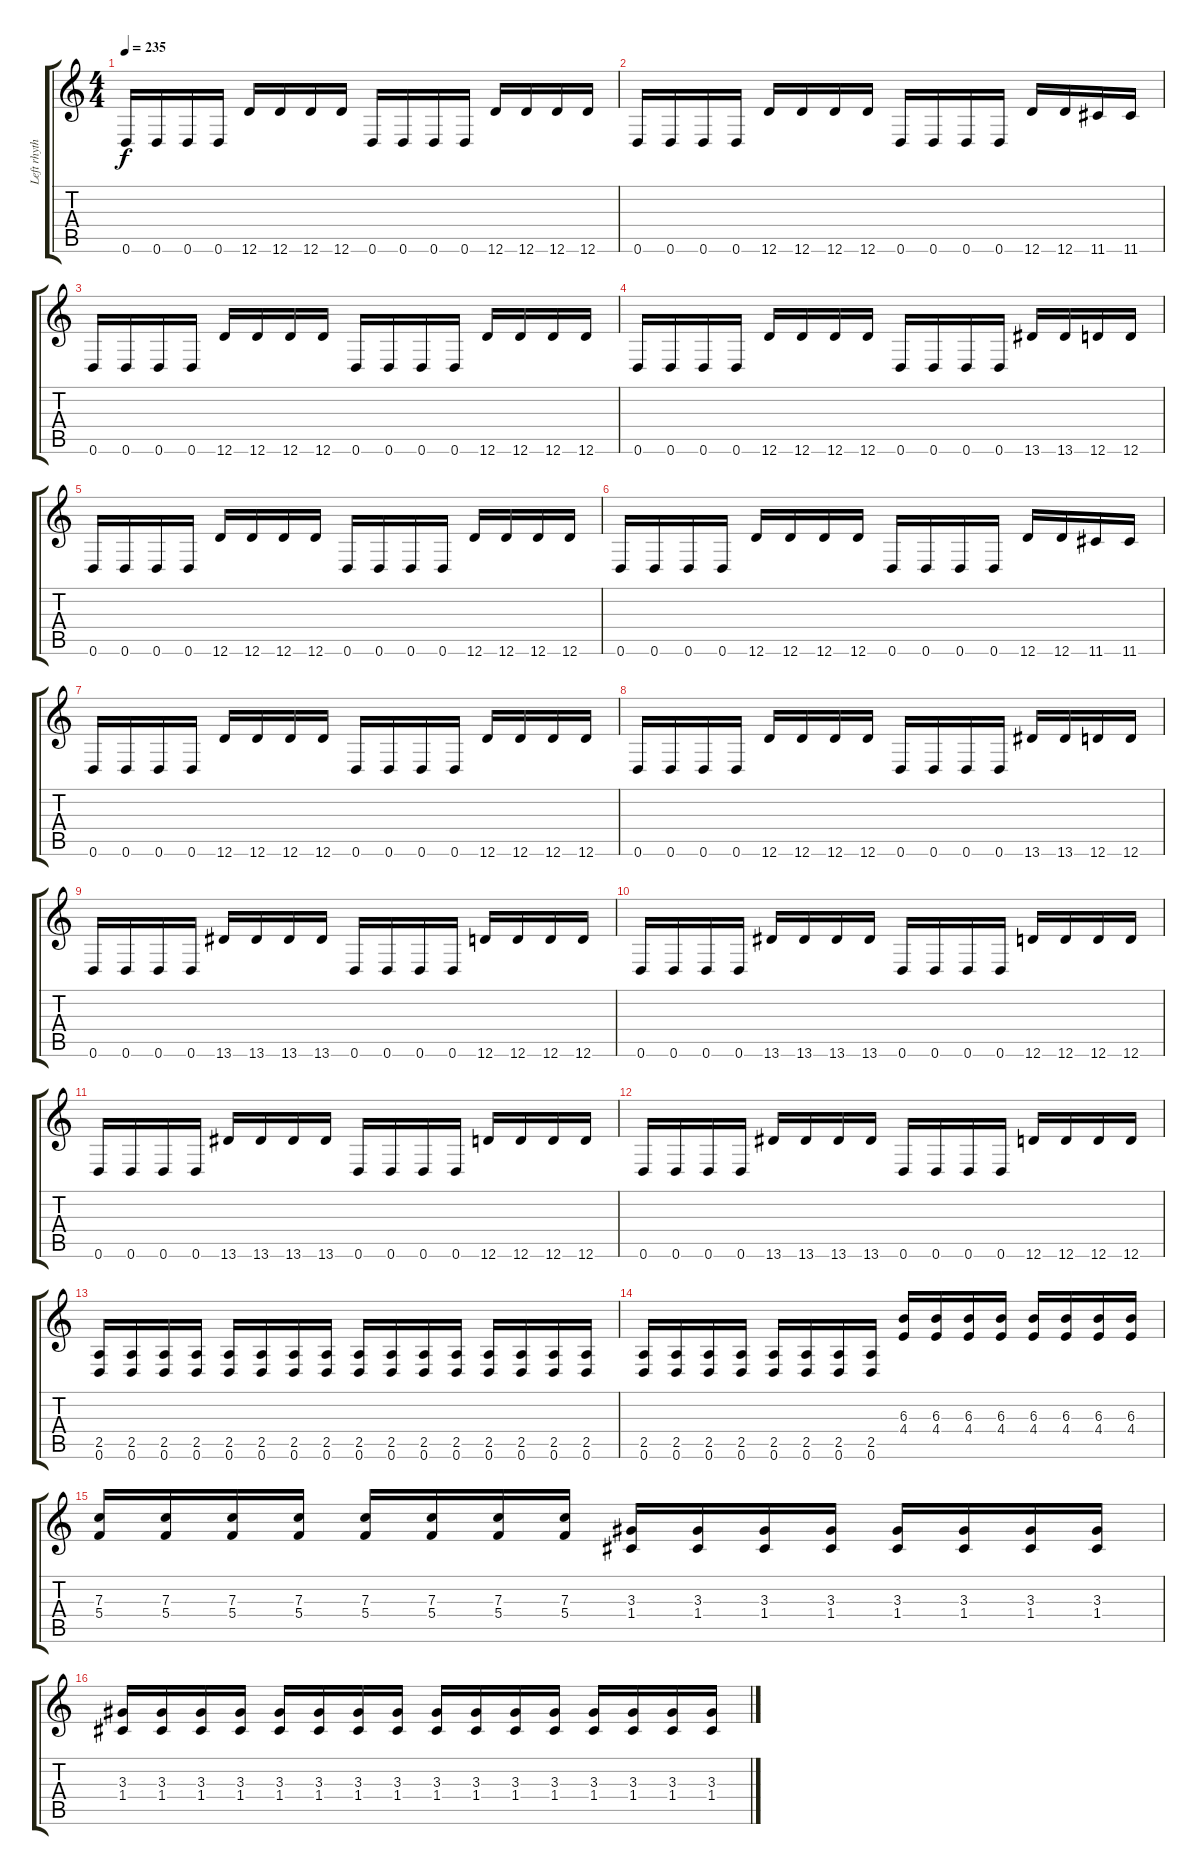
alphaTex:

\track ("Left rhythm" "Left rhyth") {instrument distortionguitar}
\staff {score tabs}
\tuning (D4 A3 F3 C3 G2 D2) {hide}
\ts (4 4)
\tempo 235
\clef g2
\ks c
0.6.16{dy f} 0.6.16 0.6.16 0.6.16 12.6.16 12.6.16 12.6.16 12.6.16 0.6.16 0.6.16 0.6.16 0.6.16 12.6.16 12.6.16 12.6.16 12.6.16 |
0.6.16 0.6.16 0.6.16 0.6.16 12.6.16 12.6.16 12.6.16 12.6.16 0.6.16 0.6.16 0.6.16 0.6.16 12.6.16 12.6.16 11.6.16 11.6.16 |
0.6.16 0.6.16 0.6.16 0.6.16 12.6.16 12.6.16 12.6.16 12.6.16 0.6.16 0.6.16 0.6.16 0.6.16 12.6.16 12.6.16 12.6.16 12.6.16 |
0.6.16 0.6.16 0.6.16 0.6.16 12.6.16 12.6.16 12.6.16 12.6.16 0.6.16 0.6.16 0.6.16 0.6.16 13.6.16 13.6.16 12.6.16 12.6.16 |
0.6.16 0.6.16 0.6.16 0.6.16 12.6.16 12.6.16 12.6.16 12.6.16 0.6.16 0.6.16 0.6.16 0.6.16 12.6.16 12.6.16 12.6.16 12.6.16 |
0.6.16 0.6.16 0.6.16 0.6.16 12.6.16 12.6.16 12.6.16 12.6.16 0.6.16 0.6.16 0.6.16 0.6.16 12.6.16 12.6.16 11.6.16 11.6.16 |
0.6.16 0.6.16 0.6.16 0.6.16 12.6.16 12.6.16 12.6.16 12.6.16 0.6.16 0.6.16 0.6.16 0.6.16 12.6.16 12.6.16 12.6.16 12.6.16 |
0.6.16 0.6.16 0.6.16 0.6.16 12.6.16 12.6.16 12.6.16 12.6.16 0.6.16 0.6.16 0.6.16 0.6.16 13.6.16 13.6.16 12.6.16 12.6.16 |
0.6.16 0.6.16 0.6.16 0.6.16 13.6.16 13.6.16 13.6.16 13.6.16 0.6.16 0.6.16 0.6.16 0.6.16 12.6.16 12.6.16 12.6.16 12.6.16 |
0.6.16 0.6.16 0.6.16 0.6.16 13.6.16 13.6.16 13.6.16 13.6.16 0.6.16 0.6.16 0.6.16 0.6.16 12.6.16 12.6.16 12.6.16 12.6.16 |
0.6.16 0.6.16 0.6.16 0.6.16 13.6.16 13.6.16 13.6.16 13.6.16 0.6.16 0.6.16 0.6.16 0.6.16 12.6.16 12.6.16 12.6.16 12.6.16 |
0.6.16 0.6.16 0.6.16 0.6.16 13.6.16 13.6.16 13.6.16 13.6.16 0.6.16 0.6.16 0.6.16 0.6.16 12.6.16 12.6.16 12.6.16 12.6.16 |
(2.5 0.6).16 (2.5 0.6).16 (2.5 0.6).16 (2.5 0.6).16 (2.5 0.6).16 (2.5 0.6).16 (2.5 0.6).16 (2.5 0.6).16 (2.5 0.6).16 (2.5 0.6).16 (2.5 0.6).16 (2.5 0.6).16 (2.5 0.6).16 (2.5 0.6).16 (2.5 0.6).16 (2.5 0.6).16 |
(2.5 0.6).16 (2.5 0.6).16 (2.5 0.6).16 (2.5 0.6).16 (2.5 0.6).16 (2.5 0.6).16 (2.5 0.6).16 (2.5 0.6).16 (6.3 4.4).16 (6.3 4.4).16 (6.3 4.4).16 (6.3 4.4).16 (6.3 4.4).16 (6.3 4.4).16 (6.3 4.4).16 (6.3 4.4).16 |
(7.3 5.4).16 (7.3 5.4).16 (7.3 5.4).16 (7.3 5.4).16 (7.3 5.4).16 (7.3 5.4).16 (7.3 5.4).16 (7.3 5.4).16 (3.3 1.4).16 (3.3 1.4).16 (3.3 1.4).16 (3.3 1.4).16 (3.3 1.4).16 (3.3 1.4).16 (3.3 1.4).16 (3.3 1.4).16 |
(3.3 1.4).16 (3.3 1.4).16 (3.3 1.4).16 (3.3 1.4).16 (3.3 1.4).16 (3.3 1.4).16 (3.3 1.4).16 (3.3 1.4).16 (3.3 1.4).16 (3.3 1.4).16 (3.3 1.4).16 (3.3 1.4).16 (3.3 1.4).16 (3.3 1.4).16 (3.3 1.4).16 (3.3 1.4).16
